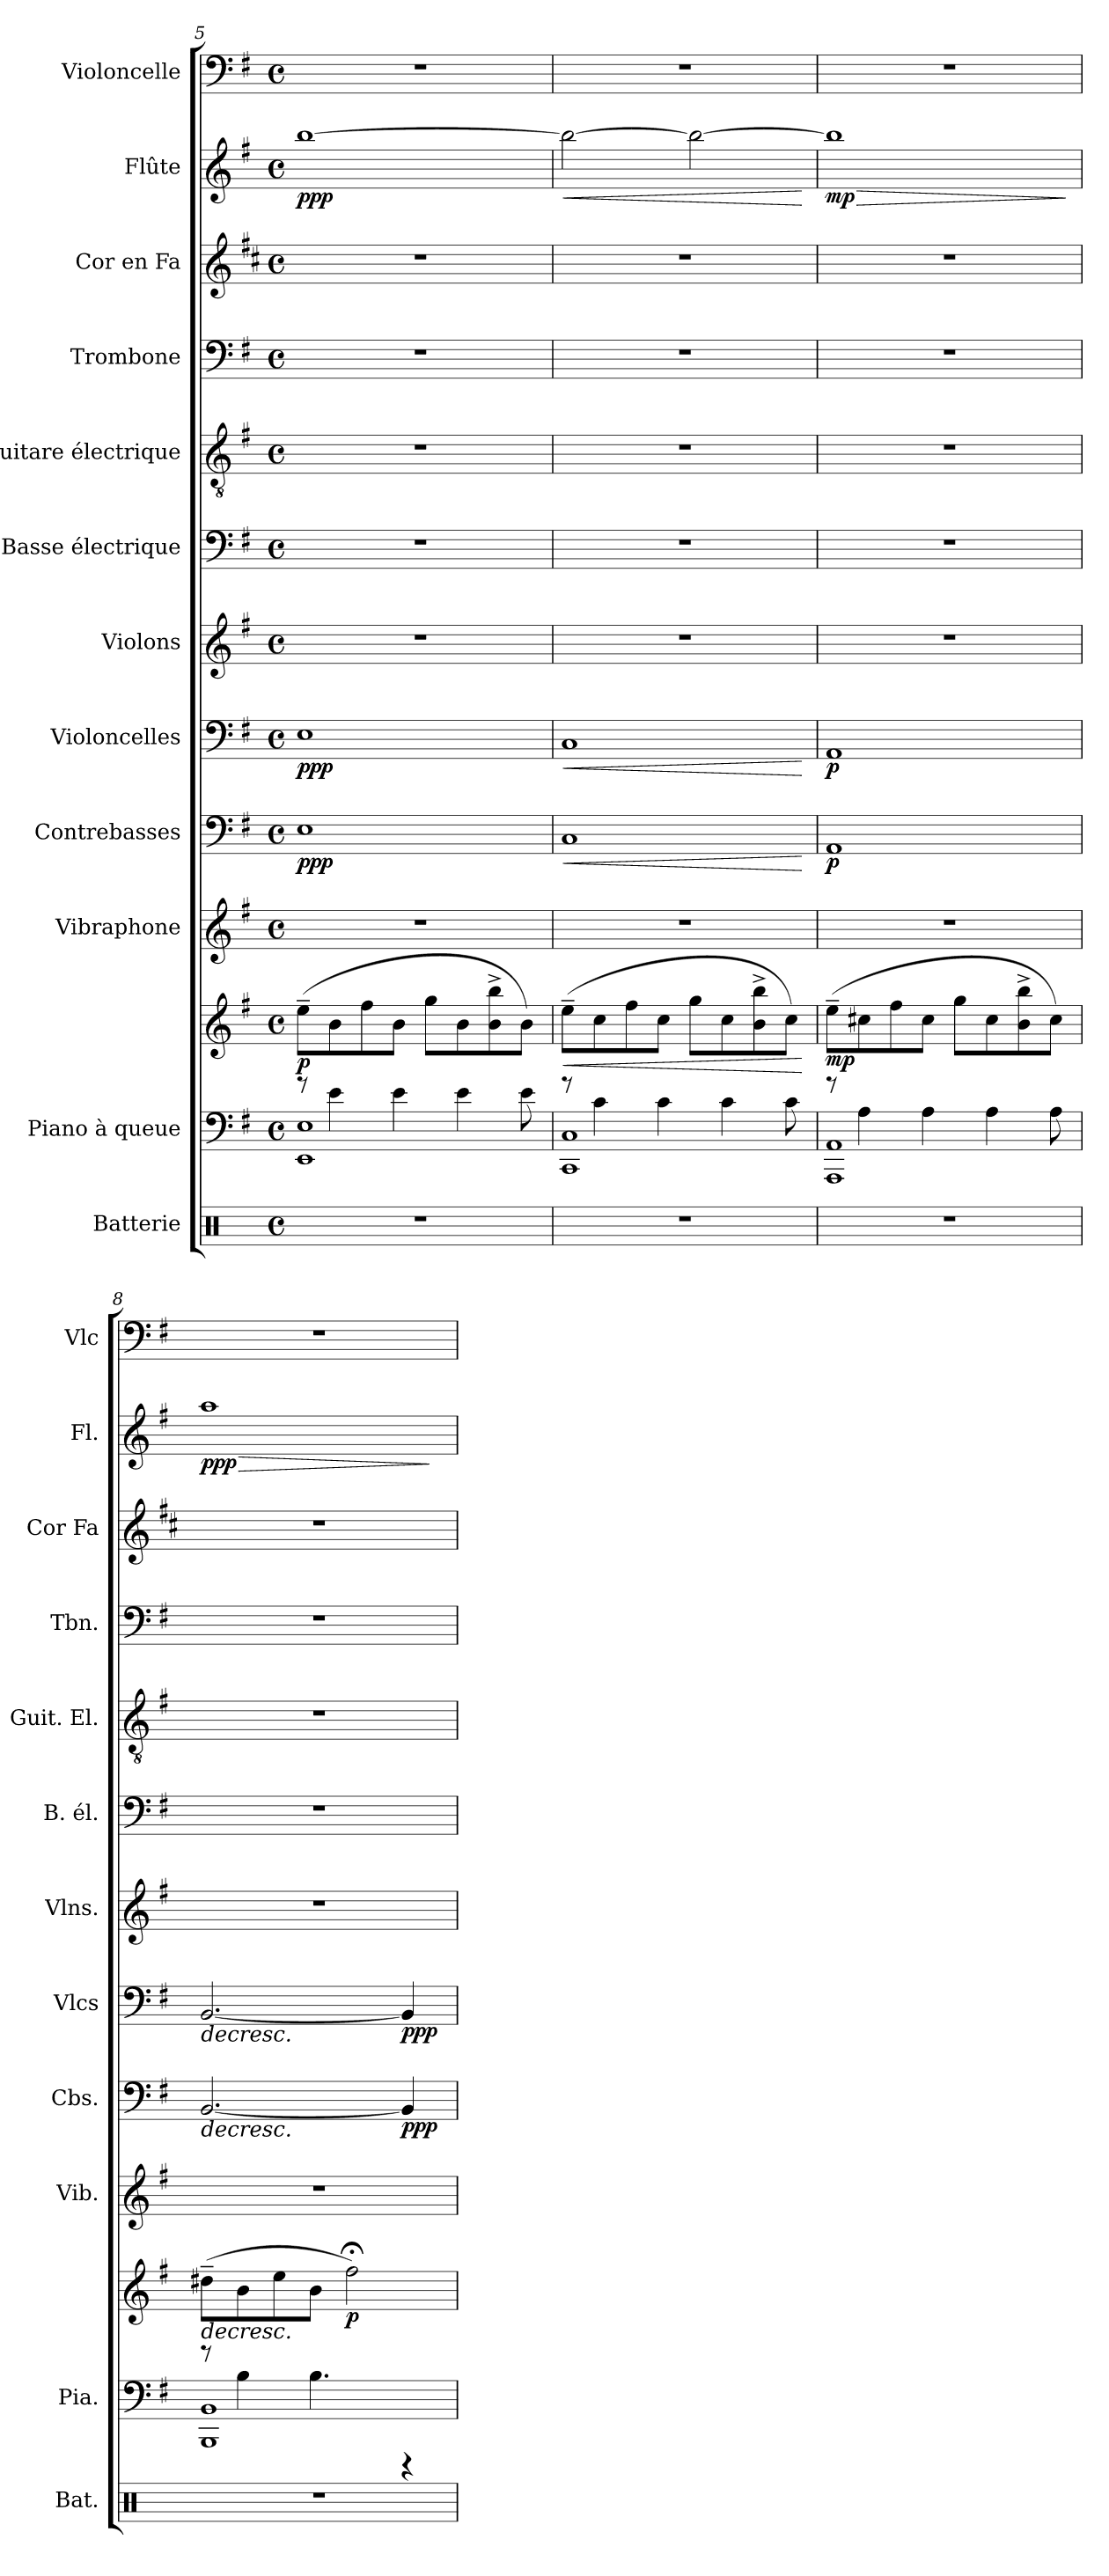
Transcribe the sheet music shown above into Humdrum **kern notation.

**kern	**kern	**kern	**dynam	**kern	**kern	**dynam	**kern	**dynam	**kern	**kern	**kern	**kern	**kern	**kern	**dynam	**kern
*part12	*part11	*part11	*part11	*part10	*part9	*part9	*part8	*part8	*part7	*part6	*part5	*part4	*part3	*part2	*part2	*part1
*staff13	*staff12	*staff11	*staff11/12	*staff10	*staff9	*staff9	*staff8	*staff8	*staff7	*staff6	*staff5	*staff4	*staff3	*staff2	*staff2	*staff1
*I"Batterie	*I"Piano à queue	*	*	*I"Vibraphone	*I"Contrebasses	*	*I"Violoncelles	*	*I"Violons	*I"Basse électrique	*I"Guitare électrique	*I"Trombone	*I"Cor en Fa	*I"Flûte	*	*I"Violoncelle
*I'Bat.	*I'Pia.	*	*	*I'Vib.	*I'Cbs.	*	*I'Vlcs	*	*I'Vlns.	*I'B. él.	*I'Guit. El.	*I'Tbn.	*I'Cor Fa	*I'Fl.	*	*I'Vlc
!!LO:PB:g=z
*clefX	*clefF4	*clefG2	*	*clefG2	*clefF4	*	*clefF4	*	*clefG2	*clefF4	*clefGv2	*clefF4	*clefG2	*clefG2	*	*clefF4
*	*	*	*	*	*ITrd7c12	*	*	*	*	*ITrd7c12	*	*	*ITrd4c7	*	*	*
*k[]	*k[f#]	*k[f#]	*	*k[f#]	*k[f#]	*	*k[f#]	*	*k[f#]	*k[f#]	*k[f#]	*k[f#]	*k[f#]	*k[f#]	*	*k[f#]
*M4/4	*M4/4	*M4/4	*	*M4/4	*M4/4	*	*M4/4	*	*M4/4	*M4/4	*M4/4	*M4/4	*M4/4	*M4/4	*	*M4/4
*met(c)	*met(c)	*met(c)	*	*met(c)	*met(c)	*	*met(c)	*	*met(c)	*met(c)	*met(c)	*met(c)	*met(c)	*met(c)	*	*met(c)
=5	=5	=5	=5	=5	=5	=5	=5	=5	=5	=5	=5	=5	=5	=5	=5	=5
*	*^	*	*	*	*	*	*	*	*	*	*	*	*	*	*	*
!	!	!	!	!LO:DY:b	!	!	!LO:DY:b	!	!LO:DY:b	!	!	!	!	!	!	!LO:DY:b	!
1r	1EE 1E	8rg	(>8ee~\L	p	1r	1EE	ppp	1E	ppp	1r	1r	1r	1r	1r	[1bb	ppp	1r
.	.	4e\	8b\	.	.	.	.	.	.	.	.	.	.	.	.	.	.
.	.	.	8ff#\	.	.	.	.	.	.	.	.	.	.	.	.	.	.
.	.	4e\	8b\J	.	.	.	.	.	.	.	.	.	.	.	.	.	.
.	.	.	8gg\L	.	.	.	.	.	.	.	.	.	.	.	.	.	.
.	.	4e\	8b\	.	.	.	.	.	.	.	.	.	.	.	.	.	.
.	.	.	8b\^ 8bb\^	.	.	.	.	.	.	.	.	.	.	.	.	.	.
.	.	8e\	8b\J)	.	.	.	.	.	.	.	.	.	.	.	.	.	.
=6	=6	=6	=6	=6	=6	=6	=6	=6	=6	=6	=6	=6	=6	=6	=6	=6	=6
!	!	!	!	!LO:HP:b	!	!	!LO:HP:b	!	!LO:HP:b	!	!	!	!	!	!	!LO:HP:b	!
1r	1CC 1C	8rg	(>8ee~\L	<	1r	1CC	<	1C	<	1r	1r	1r	1r	1r	2bb\_	<	1r
.	.	4c\	8cc\	.	.	.	.	.	.	.	.	.	.	.	.	.	.
.	.	.	8ff#\	.	.	.	.	.	.	.	.	.	.	.	.	.	.
.	.	4c\	8cc\J	.	.	.	.	.	.	.	.	.	.	.	.	.	.
.	.	.	8gg\L	.	.	.	.	.	.	.	.	.	.	.	2bb\_	.	.
.	.	4c\	8cc\	.	.	.	.	.	.	.	.	.	.	.	.	.	.
.	.	.	8b\^ 8bb\^	.	.	.	.	.	.	.	.	.	.	.	.	.	.
.	.	8c\	8cc\J)	.	.	.	.	.	.	.	.	.	.	.	.	.	.
*	*v	*v	*	*	*	*	*	*	*	*	*	*	*	*	*	*	*
.	.	.	[	.	.	[	.	[	.	.	.	.	.	.	[	.
=7	=7	=7	=7	=7	=7	=7	=7	=7	=7	=7	=7	=7	=7	=7	=7	=7
*	*^	*	*	*	*	*	*	*	*	*	*	*	*	*	*	*
!	!	!	!	!LO:DY:b	!	!	!LO:DY:b	!	!LO:DY:b	!	!	!	!	!	!	!LO:HP:b	!
!	!	!	!	!	!	!	!	!	!	!	!	!	!	!	!	!LO:DY:n=1:b	!
1r	1AAA 1AA	8rg	(>8ee~\L	mp	1r	1AAA	p	1AA	p	1r	1r	1r	1r	1r	1bb]	> mp	1r
.	.	4A\	8cc#X\	.	.	.	.	.	.	.	.	.	.	.	.	.	.
.	.	.	8ff#\	.	.	.	.	.	.	.	.	.	.	.	.	.	.
.	.	4A\	8cc#\J	.	.	.	.	.	.	.	.	.	.	.	.	.	.
.	.	.	8gg\L	.	.	.	.	.	.	.	.	.	.	.	.	.	.
.	.	4A\	8cc#\	.	.	.	.	.	.	.	.	.	.	.	.	.	.
.	.	.	8b\^ 8bb\^	.	.	.	.	.	.	.	.	.	.	.	.	.	.
.	.	8A\	8cc#\J)	.	.	.	.	.	.	.	.	.	.	.	.	.	.
*	*v	*v	*	*	*	*	*	*	*	*	*	*	*	*	*	*	*
.	.	.	.	.	.	.	.	.	.	.	.	.	.	.	]	.
=8	=8	=8	=8	=8	=8	=8	=8	=8	=8	=8	=8	=8	=8	=8	=8	=8
*	*^	*	*	*	*	*	*	*	*	*	*	*	*	*	*	*
!	!	!	!	!LO:HP:b	!	!	!LO:HP:b	!	!LO:HP:b	!	!	!	!	!	!	!LO:HP:b	!
!	!	!	!	!	!	!	!	!	!	!	!	!	!	!	!	!LO:DY:n=1:b	!
!	!	!	!	!	!	!	!	!	!	!	!	!	!	!	!	!LO:DY:n=2:b	!
1r	1BBB 1BB	8rg	(>8dd#X~\L	>	1r	[2.BBB/	>	[2.BB/	>	1r	1r	1r	1r	1r	1aa	> p pp	1r
.	.	4B\	8b\	.	.	.	.	.	.	.	.	.	.	.	.	.	.
.	.	.	8ee\	.	.	.	.	.	.	.	.	.	.	.	.	.	.
.	.	4.B\	8b\J	.	.	.	.	.	.	.	.	.	.	.	.	.	.
!	!	!	!	!LO:DY:b	!	!	!	!	!	!	!	!	!	!	!	!	!
.	.	.	2ff#;<\)	p	.	.	.	.	.	.	.	.	.	.	.	.	.
!	!	!	!	!	!	!	!LO:DY:b	!	!LO:DY:b	!	!	!	!	!	!	!	!
.	.	4r	.	.	.	4BBB/]	ppp	4BB/]	ppp	.	.	.	.	.	.	.	.
*	*v	*v	*	*	*	*	*	*	*	*	*	*	*	*	*	*	*
.	.	.	]	.	.	]	.	]	.	.	.	.	.	.	]	.
=	=	=	=	=	=	=	=	=	=	=	=	=	=	=	=	=
*-	*-	*-	*-	*-	*-	*-	*-	*-	*-	*-	*-	*-	*-	*-	*-	*-
